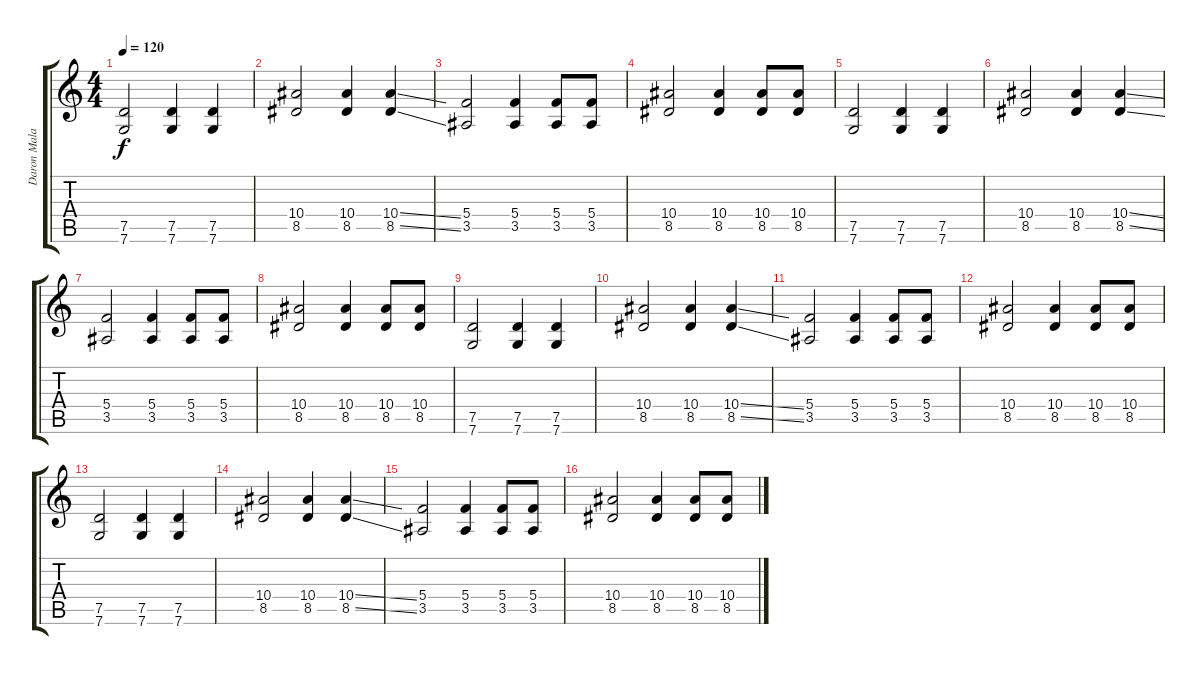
\track ("Daron Malakian (Distortion)" "Daron Mala") {instrument overdrivenguitar}
\staff {score tabs}
\tuning (D4 A3 F3 C3 G2 C2) {hide}
\ts (4 4)
\tempo 120
\clef g2
\ks c
(7.5 7.6).2{dy f} (7.5 7.6).4 (7.5 7.6).4 |
(10.4 8.5).2 (10.4 8.5).4 (10.4{ss} 8.5{ss}).4 |
(5.4 3.5).2 (5.4 3.5).4 (5.4 3.5).8 (5.4 3.5).8 |
(10.4 8.5).2 (10.4 8.5).4 (10.4 8.5).8 (10.4 8.5).8 |
(7.5 7.6).2 (7.5 7.6).4 (7.5 7.6).4 |
(10.4 8.5).2 (10.4 8.5).4 (10.4{ss} 8.5{ss}).4 |
(5.4 3.5).2 (5.4 3.5).4 (5.4 3.5).8 (5.4 3.5).8 |
(10.4 8.5).2 (10.4 8.5).4 (10.4 8.5).8 (10.4 8.5).8 |
(7.5 7.6).2 (7.5 7.6).4 (7.5 7.6).4 |
(10.4 8.5).2 (10.4 8.5).4 (10.4{ss} 8.5{ss}).4 |
(5.4 3.5).2 (5.4 3.5).4 (5.4 3.5).8 (5.4 3.5).8 |
(10.4 8.5).2 (10.4 8.5).4 (10.4 8.5).8 (10.4 8.5).8 |
(7.5 7.6).2 (7.5 7.6).4 (7.5 7.6).4 |
(10.4 8.5).2 (10.4 8.5).4 (10.4{ss} 8.5{ss}).4 |
(5.4 3.5).2 (5.4 3.5).4 (5.4 3.5).8 (5.4 3.5).8 |
(10.4 8.5).2 (10.4 8.5).4 (10.4 8.5).8 (10.4 8.5).8
